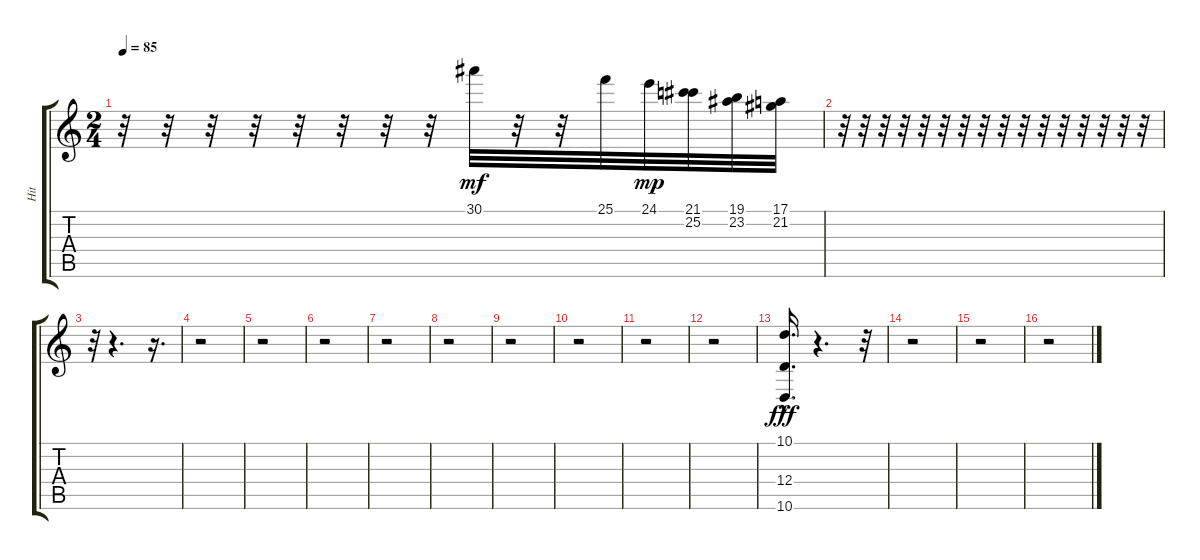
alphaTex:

\track ("Hit" "Hit") {instrument orchestrahit}
\staff {score tabs}
\tuning (E4 B3 G3 D3 A2 E2) {hide}
\ts (2 4)
\tempo 85
\clef g2
\ks c
r.32{dy fff} r.32 r.32 r.32 r.32 r.32 r.32 r.32 30.1.32{dy mf} r.32 r.32 25.1.32 24.1.32{dy mp} (21.1 25.2).32 (19.1 23.2).32 (17.1 21.2).32 |
r.32 r.32 r.32 r.32 r.32 r.32 r.32 r.32 r.32 r.32 r.32 r.32 r.32 r.32 r.32 r.32 |
r.32 r.4{d} r.16{d} |
r.2 |
r.2 |
r.2 |
r.2 |
r.2 |
r.2 |
r.2 |
r.2 |
r.2 |
(10.1{hac} 12.4{hac} 10.6{hac}).16{d dy fff} r.4{d} r.32 |
r.2 |
r.2 |
r.2
